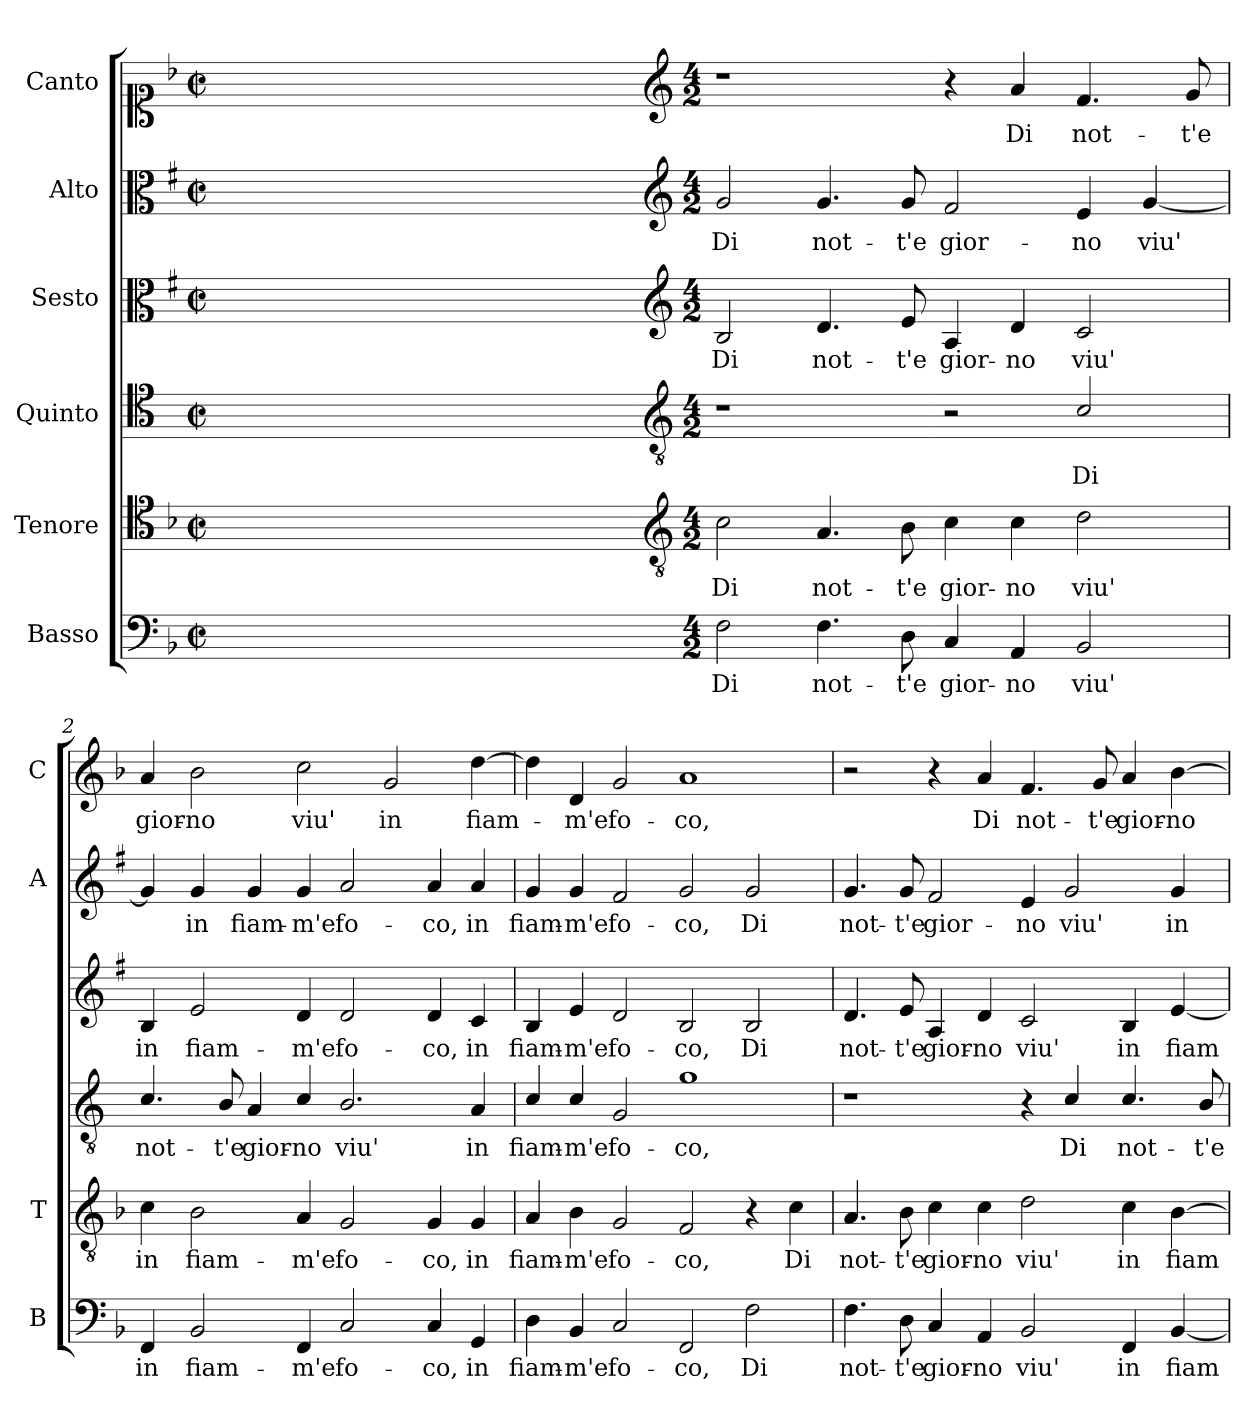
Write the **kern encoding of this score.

**kern	**text	**kern	**text	**kern	**text	**kern	**text	**kern	**text	**kern	**text
*part6	*part6	*part5	*part5	*part4	*part4	*part3	*part3	*part2	*part2	*part1	*part1
*staff6	*staff6	*staff5	*staff5	*staff4	*staff4	*staff3	*staff3	*staff2	*staff2	*staff1	*staff1
*I"Basso	*	*I"Tenore	*	*I"Quinto	*	*I"Sesto	*	*I"Alto	*	*I"Canto	*
*I'B	*	*I'T	*	*	*	*	*	*I'A	*	*I'C	*
*clefF4	*	*clefC4	*	*clefC4	*	*clefC3	*	*clefC3	*	*clefC1	*
*	*	*	*	*ITrd4c7	*	*ITrd1c2	*	*ITrd1c2	*	*	*
*k[b-]	*	*k[b-]	*	*k[b-]	*	*k[b-]	*	*k[b-]	*	*k[b-]	*
*F:	*	*F:	*	*F:	*	*F:	*	*F:	*	*F:	*
*M2/2	*	*M2/2	*	*M2/2	*	*M2/2	*	*M2/2	*	*M2/2	*
*met(c|)	*	*met(c|)	*	*met(c|)	*	*met(c|)	*	*met(c|)	*	*met(c|)	*
=	=	=	=	=	=	=	=	=	=	=	=
1ryy	.	1ryy	.	1ryy	.	1ryy	.	1ryy	.	1ryy	.
=1X-	=1X-	=1X-	=1X-	=1X-	=1X-	=1X-	=1X-	=1X-	=1X-	=1X-	=1X-
4ryy	.	4ryy	.	4ryy	.	4ryy	.	4ryy	.	4ryy	.
4ryy	.	4ryy	.	4ryy	.	4ryy	.	4ryy	.	4ryy	.
4ryy	.	4ryy	.	4ryy	.	4ryy	.	4ryy	.	4ryy	.
4ryy	.	4ryy	.	4ryy	.	4ryy	.	4ryy	.	4ryy	.
=1-	=1-	=1-	=1-	=1-	=1-	=1-	=1-	=1-	=1-	=1-	=1-
*	*	*clefGv2	*	*clefGv2	*	*clefG2	*	*clefG2	*	*clefG2	*
*M4/2	*	*M4/2	*	*M4/2	*	*M4/2	*	*M4/2	*	*M4/2	*
!	!LO:LY:b	!	!LO:LY:b	!	!	!	!LO:LY:b	!	!LO:LY:b	!	!
2F\	Di	2c\	Di	1r	.	2A/	Di	2f/	Di	1r	.
!	!LO:LY:b	!	!LO:LY:b	!	!	!	!LO:LY:b	!	!LO:LY:b	!	!
4.F\	not-	4.A/	not-	.	.	4.c/	not-	4.f/	not-	.	.
!	!LO:LY:b	!	!LO:LY:b	!	!	!	!LO:LY:b	!	!LO:LY:b	!	!
8D\	-t'e	8B-\	-t'e	.	.	8d/	-t'e	8f/	-t'e	.	.
!	!LO:LY:b	!	!LO:LY:b	!	!	!	!LO:LY:b	!	!LO:LY:b	!	!
4C/	gior-	4c\	gior-	2r	.	4G/	gior-	2e/	gior-	4r	.
!	!LO:LY:b	!	!LO:LY:b	!	!	!	!LO:LY:b	!	!	!	!LO:LY:b
4AA/	-no	4c\	-no	.	.	4c/	-no	.	.	4a/	Di
!	!LO:LY:b	!	!LO:LY:b	!	!LO:LY:b	!	!LO:LY:b	!	!LO:LY:b	!	!LO:LY:b
2BB-/	viu'	2d\	viu'	2F/	Di	2B-/	viu'	4d/	-no	4.f/	not-
!	!	!	!	!	!	!	!	!	!LO:LY:b	!	!
.	.	.	.	.	.	.	.	[4f/	viu'	.	.
!	!	!	!	!	!	!	!	!	!	!	!LO:LY:b
.	.	.	.	.	.	.	.	.	.	8g/	-t'e
=2	=2	=2	=2	=2	=2	=2	=2	=2	=2	=2	=2
!	!LO:LY:b	!	!LO:LY:b	!	!LO:LY:b	!	!LO:LY:b	!	!	!	!LO:LY:b
4FF/	in	4c\	in	4.F/	not-	4A/	in	4f/]	.	4a/	gior-
!	!LO:LY:b	!	!LO:LY:b	!	!	!	!LO:LY:b	!	!LO:LY:b	!	!LO:LY:b
2BB-/	fiam-	2B-\	fiam-	.	.	2d/	fiam-	4f/	in	2b-\	-no
!	!	!	!	!	!LO:LY:b	!	!	!	!	!	!
.	.	.	.	8E/	-t'e	.	.	.	.	.	.
!	!	!	!	!	!LO:LY:b	!	!	!	!LO:LY:b	!	!
.	.	.	.	4D/	gior-	.	.	4f/	fiam-	.	.
!	!LO:LY:b	!	!LO:LY:b	!	!LO:LY:b	!	!LO:LY:b	!	!LO:LY:b	!	!LO:LY:b
4FF/	-m'e	4A/	-m'e	4F/	-no	4c/	-m'e	4f/	-m'e	2cc\	viu'
!	!LO:LY:b	!	!LO:LY:b	!	!LO:LY:b	!	!LO:LY:b	!	!LO:LY:b	!	!
2C/	fo-	2G/	fo-	2.E/	viu'	2c/	fo-	2g/	fo-	.	.
!	!	!	!	!	!	!	!	!	!	!	!LO:LY:b
.	.	.	.	.	.	.	.	.	.	2g/	in
!	!LO:LY:b	!	!LO:LY:b	!	!	!	!LO:LY:b	!	!LO:LY:b	!	!
4C/	-co,	4G/	-co,	.	.	4c/	-co,	4g/	-co,	.	.
!	!LO:LY:b	!	!LO:LY:b	!	!LO:LY:b	!	!LO:LY:b	!	!LO:LY:b	!	!LO:LY:b
4GG/	in	4G/	in	4D/	in	4B-/	in	4g/	in	[4dd\	fiam-
=3	=3	=3	=3	=3	=3	=3	=3	=3	=3	=3	=3
!	!LO:LY:b	!	!LO:LY:b	!	!LO:LY:b	!	!LO:LY:b	!	!LO:LY:b	!	!
4D\	fiam-	4A/	fiam-	4F/	fiam-	4A/	fiam-	4f/	fiam-	4dd\]	.
!	!LO:LY:b	!	!LO:LY:b	!	!LO:LY:b	!	!LO:LY:b	!	!LO:LY:b	!	!LO:LY:b
4BB-/	-m'e	4B-\	-m'e	4F/	-m'e	4d/	-m'e	4f/	-m'e	4d/	-m'e
!	!LO:LY:b	!	!LO:LY:b	!	!LO:LY:b	!	!LO:LY:b	!	!LO:LY:b	!	!LO:LY:b
2C/	fo-	2G/	fo-	2C/	fo-	2c/	fo-	2e/	fo-	2g/	fo-
!	!LO:LY:b	!	!LO:LY:b	!	!LO:LY:b	!	!LO:LY:b	!	!LO:LY:b	!	!LO:LY:b
2FF/	-co,	2F/	-co,	1c	-co,	2A/	-co,	2f/	-co,	1a	-co,
!	!LO:LY:b	!	!	!	!	!	!LO:LY:b	!	!LO:LY:b	!	!
2F\	Di	4r	.	.	.	2A/	Di	2f/	Di	.	.
!	!	!	!LO:LY:b	!	!	!	!	!	!	!	!
.	.	4c\	Di	.	.	.	.	.	.	.	.
!!LO:LB:g=z
=4	=4	=4	=4	=4	=4	=4	=4	=4	=4	=4	=4
!	!LO:LY:b	!	!LO:LY:b	!	!	!	!LO:LY:b	!	!LO:LY:b	!	!
4.F\	not-	4.A/	not-	1r	.	4.c/	not-	4.f/	not-	2r	.
!	!LO:LY:b	!	!LO:LY:b	!	!	!	!LO:LY:b	!	!LO:LY:b	!	!
8D\	-t'e	8B-\	-t'e	.	.	8d/	-t'e	8f/	-t'e	.	.
!	!LO:LY:b	!	!LO:LY:b	!	!	!	!LO:LY:b	!	!LO:LY:b	!	!
4C/	gior-	4c\	gior-	.	.	4G/	gior-	2e/	gior-	4r	.
!	!LO:LY:b	!	!LO:LY:b	!	!	!	!LO:LY:b	!	!	!	!LO:LY:b
4AA/	-no	4c\	-no	.	.	4c/	-no	.	.	4a/	Di
!	!LO:LY:b	!	!LO:LY:b	!	!	!	!LO:LY:b	!	!LO:LY:b	!	!LO:LY:b
2BB-/	viu'	2d\	viu'	4r	.	2B-/	viu'	4d/	-no	4.f/	not-
!	!	!	!	!	!LO:LY:b	!	!	!	!LO:LY:b	!	!
.	.	.	.	4F/	Di	.	.	2f/	viu'	.	.
!	!	!	!	!	!	!	!	!	!	!	!LO:LY:b
.	.	.	.	.	.	.	.	.	.	8g/	-t'e
!	!LO:LY:b	!	!LO:LY:b	!	!LO:LY:b	!	!LO:LY:b	!	!	!	!LO:LY:b
4FF/	in	4c\	in	4.F/	not-	4A/	in	.	.	4a/	gior-
!	!LO:LY:b	!	!LO:LY:b	!	!	!	!LO:LY:b	!	!LO:LY:b	!	!LO:LY:b
[4BB-/	fiam-	[4B-\	fiam-	.	.	[4d/	fiam-	4f/	in	[4b-\	-no
!	!	!	!	!	!LO:LY:b	!	!	!	!	!	!
.	.	.	.	8E/	-t'e	.	.	.	.	.	.
=	=	=	=	=	=	=	=	=	=	=	=
*-	*-	*-	*-	*-	*-	*-	*-	*-	*-	*-	*-
